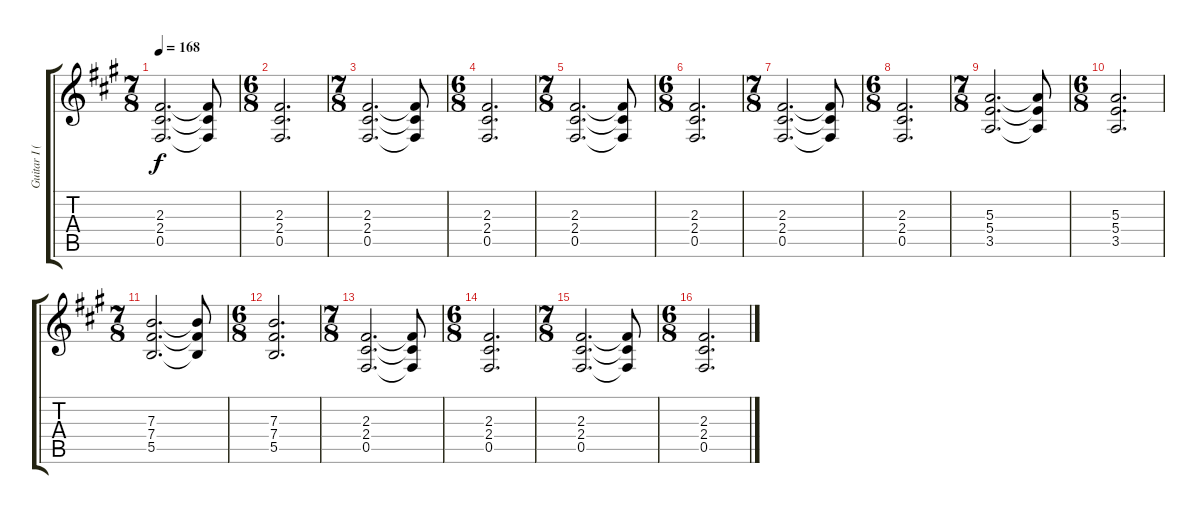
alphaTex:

\track ("Guitar I (Left)" "Guitar I (") {instrument distortionguitar}
\staff {score tabs}
\tuning (Db4 Ab3 E3 B2 Gb2 B1) {hide}
\ts (7 8)
\tempo 168
\clef g2
\ks f#minor
(2.3 2.4 0.5).2{d dy f} (2.3{t} 2.4{t} 0.5{t}).8 |
\ts (6 8)
(2.3 2.4 0.5).2{d} |
\ts (7 8)
(2.3 2.4 0.5).2{d} (2.3{t} 2.4{t} 0.5{t}).8 |
\ts (6 8)
(2.3 2.4 0.5).2{d} |
\ts (7 8)
(2.3 2.4 0.5).2{d} (2.3{t} 2.4{t} 0.5{t}).8 |
\ts (6 8)
(2.3 2.4 0.5).2{d} |
\ts (7 8)
(2.3 2.4 0.5).2{d} (2.3{t} 2.4{t} 0.5{t}).8 |
\ts (6 8)
(2.3 2.4 0.5).2{d} |
\ts (7 8)
(5.3 5.4 3.5).2{d} (5.3{t} 5.4{t} 3.5{t}).8 |
\ts (6 8)
(5.3 5.4 3.5).2{d} |
\ts (7 8)
(7.3 7.4 5.5).2{d} (7.3{t} 7.4{t} 5.5{t}).8 |
\ts (6 8)
(7.3 7.4 5.5).2{d} |
\ts (7 8)
(2.3 2.4 0.5).2{d} (2.3{t} 2.4{t} 0.5{t}).8 |
\ts (6 8)
(2.3 2.4 0.5).2{d} |
\ts (7 8)
(2.3 2.4 0.5).2{d} (2.3{t} 2.4{t} 0.5{t}).8 |
\ts (6 8)
(2.3 2.4 0.5).2{d}
